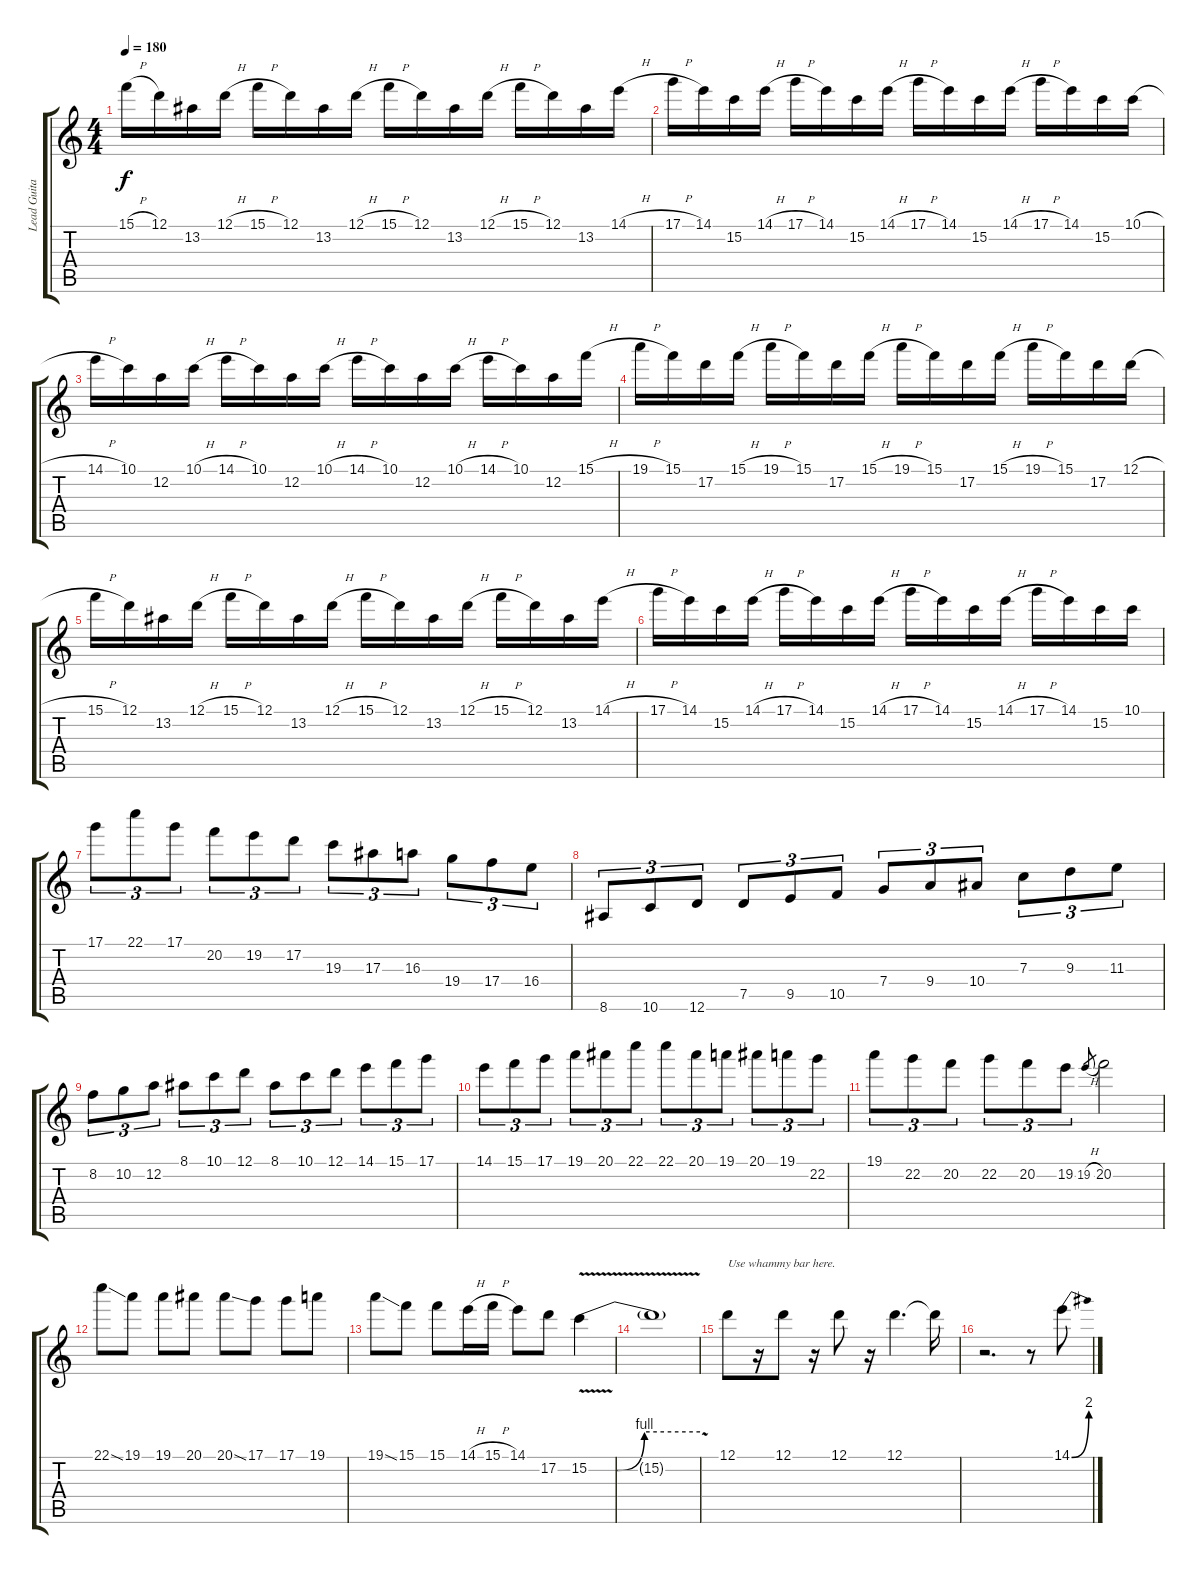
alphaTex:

\track ("Lead Guitar" "Lead Guita") {instrument distortionguitar}
\staff {score tabs}
\tuning (D4 A3 F3 C3 G2 D2) {hide}
\ts (4 4)
\tempo 180
\clef g2
\ks c
15.1{h}.16{dy f} 12.1.16 13.2.16 12.1{h}.16 15.1{h}.16 12.1.16 13.2.16 12.1{h}.16 15.1{h}.16 12.1.16 13.2.16 12.1{h}.16 15.1{h}.16 12.1.16 13.2.16 14.1{h}.16 |
17.1{h}.16 14.1.16 15.2.16 14.1{h}.16 17.1{h}.16 14.1.16 15.2.16 14.1{h}.16 17.1{h}.16 14.1.16 15.2.16 14.1{h}.16 17.1{h}.16 14.1.16 15.2.16 10.1{h}.16 |
14.1{h}.16 10.1.16 12.2.16 10.1{h}.16 14.1{h}.16 10.1.16 12.2.16 10.1{h}.16 14.1{h}.16 10.1.16 12.2.16 10.1{h}.16 14.1{h}.16 10.1.16 12.2.16 15.1{h}.16 |
19.1{h}.16 15.1.16 17.2.16 15.1{h}.16 19.1{h}.16 15.1.16 17.2.16 15.1{h}.16 19.1{h}.16 15.1.16 17.2.16 15.1{h}.16 19.1{h}.16 15.1.16 17.2.16 12.1{h}.16 |
15.1{h}.16 12.1.16 13.2.16 12.1{h}.16 15.1{h}.16 12.1.16 13.2.16 12.1{h}.16 15.1{h}.16 12.1.16 13.2.16 12.1{h}.16 15.1{h}.16 12.1.16 13.2.16 14.1{h}.16 |
17.1{h}.16 14.1.16 15.2.16 14.1{h}.16 17.1{h}.16 14.1.16 15.2.16 14.1{h}.16 17.1{h}.16 14.1.16 15.2.16 14.1{h}.16 17.1{h}.16 14.1.16 15.2.16 10.1.16 |
17.1.8{tu (3 2)} 22.1.8{tu (3 2)} 17.1.8{tu (3 2)} 20.2.8{tu (3 2)} 19.2.8{tu (3 2)} 17.2.8{tu (3 2)} 19.3.8{tu (3 2)} 17.3.8{tu (3 2)} 16.3.8{tu (3 2)} 19.4.8{tu (3 2)} 17.4.8{tu (3 2)} 16.4.8{tu (3 2)} |
8.6.8{tu (3 2)} 10.6.8{tu (3 2)} 12.6.8{tu (3 2)} 7.5.8{tu (3 2)} 9.5.8{tu (3 2)} 10.5.8{tu (3 2)} 7.4.8{tu (3 2)} 9.4.8{tu (3 2)} 10.4.8{tu (3 2)} 7.3.8{tu (3 2)} 9.3.8{tu (3 2)} 11.3.8{tu (3 2)} |
8.2.8{tu (3 2)} 10.2.8{tu (3 2)} 12.2.8{tu (3 2)} 8.1.8{tu (3 2)} 10.1.8{tu (3 2)} 12.1.8{tu (3 2)} 8.1.8{tu (3 2)} 10.1.8{tu (3 2)} 12.1.8{tu (3 2)} 14.1.8{tu (3 2)} 15.1.8{tu (3 2)} 17.1.8{tu (3 2)} |
14.1.8{tu (3 2)} 15.1.8{tu (3 2)} 17.1.8{tu (3 2)} 19.1.8{tu (3 2)} 20.1.8{tu (3 2)} 22.1.8{tu (3 2)} 22.1.8{tu (3 2)} 20.1.8{tu (3 2)} 19.1.8{tu (3 2)} 20.1.8{tu (3 2)} 19.1.8{tu (3 2)} 22.2.8{tu (3 2)} |
19.1.8{tu (3 2)} 22.2.8{tu (3 2)} 20.2.8{tu (3 2)} 22.2.8{tu (3 2)} 20.2.8{tu (3 2)} 19.2.8{tu (3 2)} 19.2{h}.8{gr} 20.2.2 |
22.1{ss}.8 19.1.8 19.1.8 20.1.8 20.1{ss}.8 17.1.8 17.1.8 19.1.8 |
19.1{ss}.8 15.1.8 15.1.8 14.1{h}.16 15.1{h}.16 14.1.8 17.2.8 15.2{be (custom 0 0 15 0 30 4 60 4) v}.4 |
15.2{v t}.1 |
12.1.8{txt "Use whammy bar here."} r.16 12.1.8 r.16 12.1.8 r.16 12.1.4{d} 12.1{t}.16 |
r.2{d} r.8 14.1{be (bend 0 0 60 8)}.8
